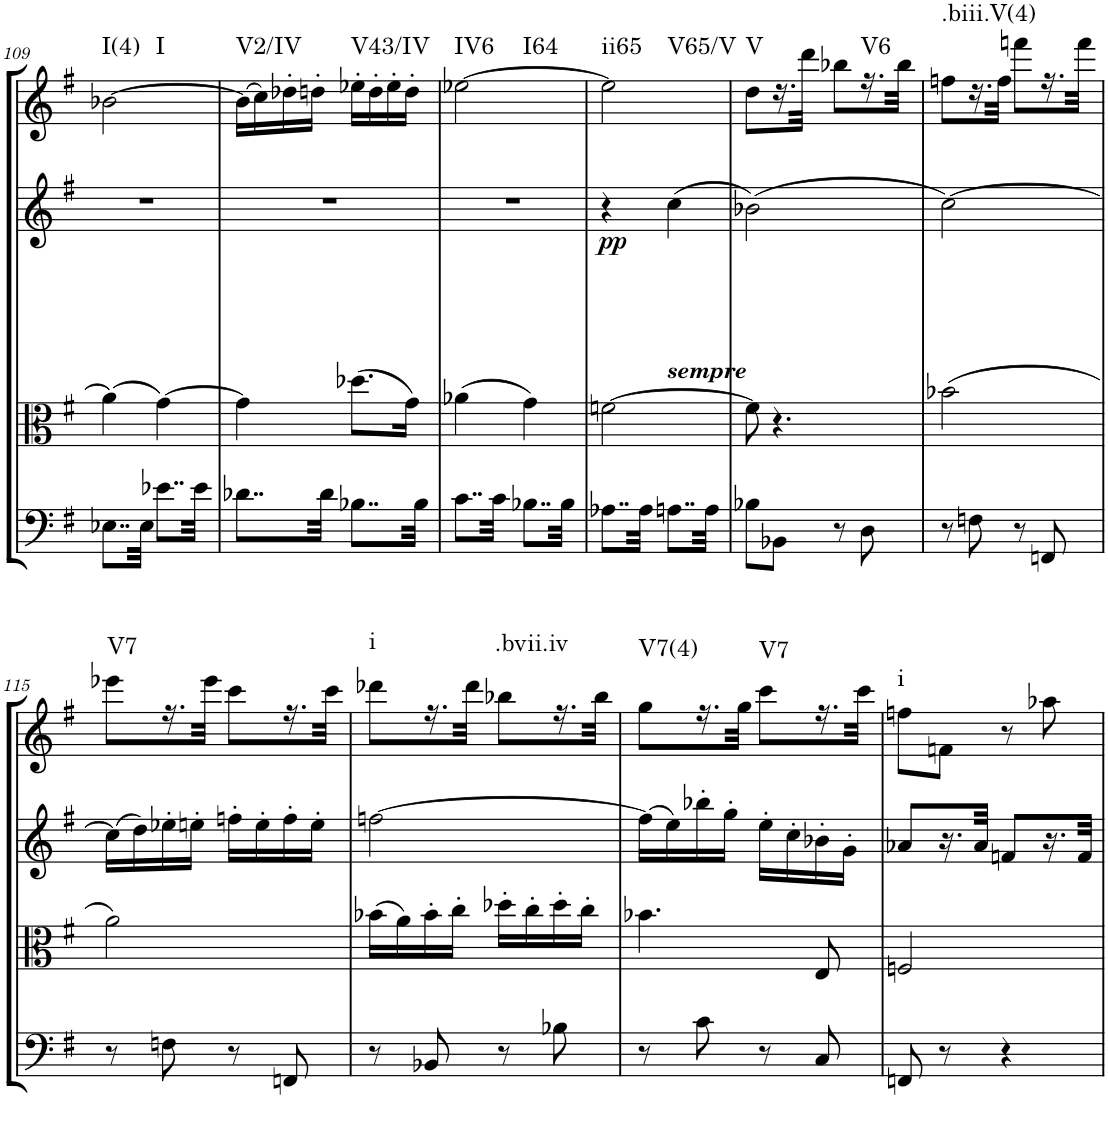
**kern	**kern	**kern	**dynam	**kern	**harte
*part4	*part3	*part2	*part2	*part1	*part1
*staff4	*staff3	*staff2	*staff2	*staff1	*
*I"Cello	*I"Viola	*I"2nd Violin	*	*I"1st Violin	*
*	*I'Vla	*I'Vln	*	*I'Vln	*
!!LO:PB:g=z
*clefF4	*clefC3	*clefG2	*	*clefG2	*
*k[f#]	*k[f#]	*k[f#]	*	*k[f#]	*
*G:	*G:	*G:	*	*G:	*
*M2/4	*M2/4	*M2/4	*	*M2/4	*
=109	=109	=109	=109	=109	=109
!	!	!	!	!	!LO:H:n=1:kt=I(4)
!	!	!	!	!	!LO:H:n=2:kt=I
8..E-X\L	(4a-\]	2r	.	[2b-X\	N N
32E-\Jkk	.	.	.	.	.
8..e-X\L	[4g\)	.	.	.	.
32e-\Jkk	.	.	.	.	.
=110	=110	=110	=110	=110	=110
!	!	!	!	!	!LO:H:kt=V2/IV
8..d-X\L	4g\]	2r	.	(16b-\LL]	N
.	.	.	.	16cc\)	.
.	.	.	.	16dd-X'\	.
.	.	.	.	16ddn'\JJ	.
32d-\Jkk	.	.	.	.	.
!	!	!	!	!	!LO:H:kt=V43/IV
8..B-X\L	(8.dd-X\L	.	.	16ee-X'\LL	N
.	.	.	.	16dd'\	.
.	.	.	.	16ee-'\	.
.	16g\Jk)	.	.	16dd'\JJ	.
32B-\Jkk	.	.	.	.	.
=111	=111	=111	=111	=111	=111
!	!	!	!	!	!LO:H:n=1:kt=IV6
!	!	!	!	!	!LO:H:n=2:kt=I64
8..c\L	(4a-X\	2r	.	[2ee-X\	N N
32c\Jkk	.	.	.	.	.
8..B-X\L	4g\)	.	.	.	.
32B-\Jkk	.	.	.	.	.
=112	=112	=112	=112	=112	=112
!	!	!	!LO:DY:b	!	!LO:H:n=1:kt=ii65
!	!	!	!	!	!LO:H:n=2:kt=V65/V
8..A-X\L	[2fn\	4r	pp	2ee-\]	N N
32A-\Jkk	.	.	.	.	.
!	!	!LO:TX:b:Bi:t=sempre	!	!	!
8..An\L	.	(4cc\	.	.	.
32A\Jkk	.	.	.	.	.
=113	=113	=113	=113	=113	=113
!	!	!	!	!	!LO:H:kt=V
8B-X\L	8f\]	(2b-X\)	.	8dd\L	N
8BB-X\J	4.r	.	.	16.r	.
.	.	.	.	32ddd\JJk	.
8r	.	.	.	8bb-X\L	.
!	!	!	!	!	!LO:H:kt=V6
8D\	.	.	.	16.r	N
.	.	.	.	32bb-\JJk	.
=114	=114	=114	=114	=114	=114
!	!	!	!	!	!LO:H:kt=.biii.V(4)
8r	(2b-X\	[2cc\)	.	8ffn\L	N
8Fn\	.	.	.	16.r	.
.	.	.	.	32ff\JJk	.
8r	.	.	.	8fffn\L	.
8FFn/	.	.	.	16.r	.
.	.	.	.	32fff\JJk	.
!!LO:LB:g=z
=115	=115	=115	=115	=115	=115
!	!	!	!	!	!LO:H:kt=V7
8r	2a\)	(16cc\LL]	.	8eee-X\L	N
.	.	16dd\)	.	.	.
8Fn\	.	16ee-X'\	.	16.r	.
.	.	16een'\JJ	.	.	.
.	.	.	.	32eee-\JJk	.
8r	.	16ffn'\LL	.	8ccc\L	.
.	.	16ee'\	.	.	.
8FFn/	.	16ff'\	.	16.r	.
.	.	16ee'\JJ	.	.	.
.	.	.	.	32ccc\JJk	.
=116	=116	=116	=116	=116	=116
!	!	!	!	!	!LO:H:kt=i
8r	(16b-X\LL	[2ffn\	.	8ddd-X\L	N
.	16a\)	.	.	.	.
8BB-X/	16b-'\	.	.	16.r	.
.	16cc'\JJ	.	.	.	.
.	.	.	.	32ddd-\JJk	.
!	!	!	!	!	!LO:H:kt=.bvii.iv
8r	16dd-X'\LL	.	.	8bb-X\L	N
.	16cc'\	.	.	.	.
8B-X\	16dd-'\	.	.	16.r	.
.	16cc'\JJ	.	.	.	.
.	.	.	.	32bb-\JJk	.
=117	=117	=117	=117	=117	=117
!	!	!	!	!	!LO:H:kt=V7(4)
8r	4.b-X\	(16ff\LL]	.	8gg\L	N
.	.	16ee\)	.	.	.
8c\	.	16bb-X'\	.	16.r	.
.	.	16gg'\JJ	.	.	.
.	.	.	.	32gg\JJk	.
!	!	!	!	!	!LO:H:kt=V7
8r	.	16ee'\LL	.	8ccc\L	N
.	.	16cc'\	.	.	.
8C/	8E/	16b-X'\	.	16.r	.
.	.	16g'\JJ	.	.	.
.	.	.	.	32ccc\JJk	.
=118	=118	=118	=118	=118	=118
!	!	!	!	!	!LO:H:kt=i
8FFn/	2Fn/	8a-X/L	.	8ffn\L	N
8r	.	16.r	.	8fn\J	.
.	.	32a-/JJk	.	.	.
4r	.	8fn/L	.	8r	.
.	.	16.r	.	8aa-X\	.
.	.	32f/JJk	.	.	.
=	=	=	=	=	=
*-	*-	*-	*-	*-	*-
